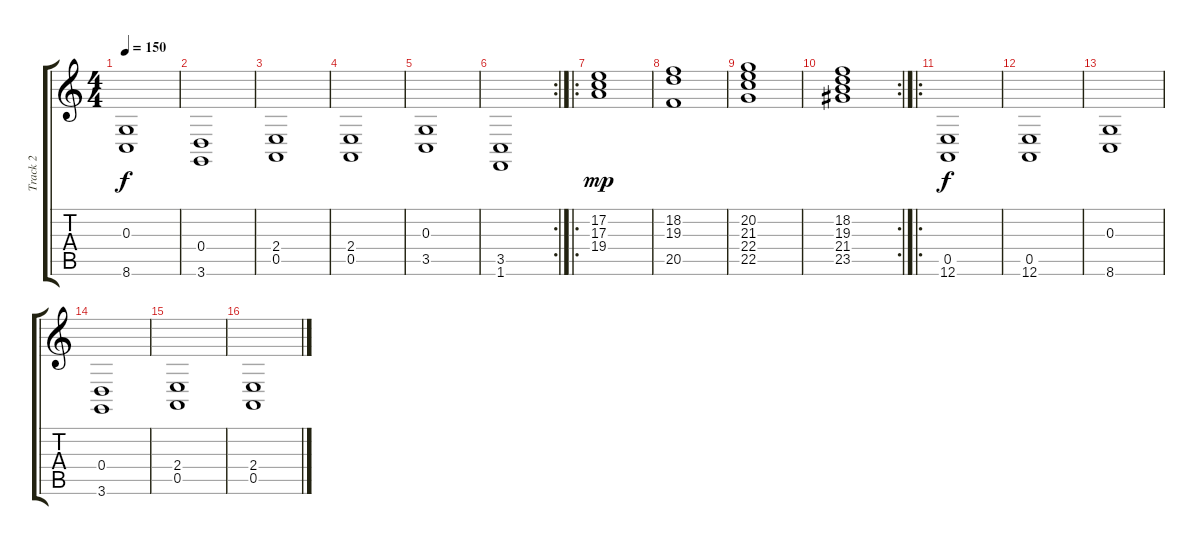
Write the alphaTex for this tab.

\track ("Track 2" "Track 2") {instrument stringensemble1}
\staff {score tabs}
\tuning (G4 B3 G3 D3 A2 E2) {hide}
\ts (4 4)
\tempo 150
\clef g2
\ks c
(0.3 8.6).1{dy f} |
(0.4 3.6).1 |
(2.4 0.5).1 |
(2.4 0.5).1 |
(0.3 3.5).1 |
\rc 2
(3.5 1.6).1 |
\ro
(17.2 17.3 19.4).1{dy mp} |
(18.2 19.3 20.5).1 |
(20.2 21.3 22.4 22.5).1 |
\rc 2
(18.2 19.3 21.4 23.5).1 |
\ro
(0.5 12.6).1{dy f} |
(0.5 12.6).1 |
(0.3 8.6).1 |
(0.4 3.6).1 |
(2.4 0.5).1 |
(2.4 0.5).1
